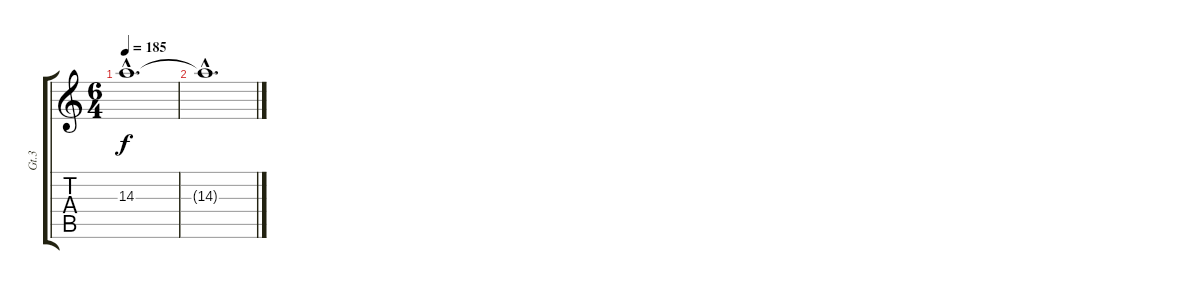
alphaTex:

\track ("Gt.3" "Gt.3") {instrument electricguitarjazz}
\staff {score tabs}
\tuning (E4 B3 G3 D3 A2 E2) {hide}
\ts (6 4)
\tempo 185
\clef g2
\ks c
14.3{hac}.1{d dy f} |
14.3{hac t}.1{d}
